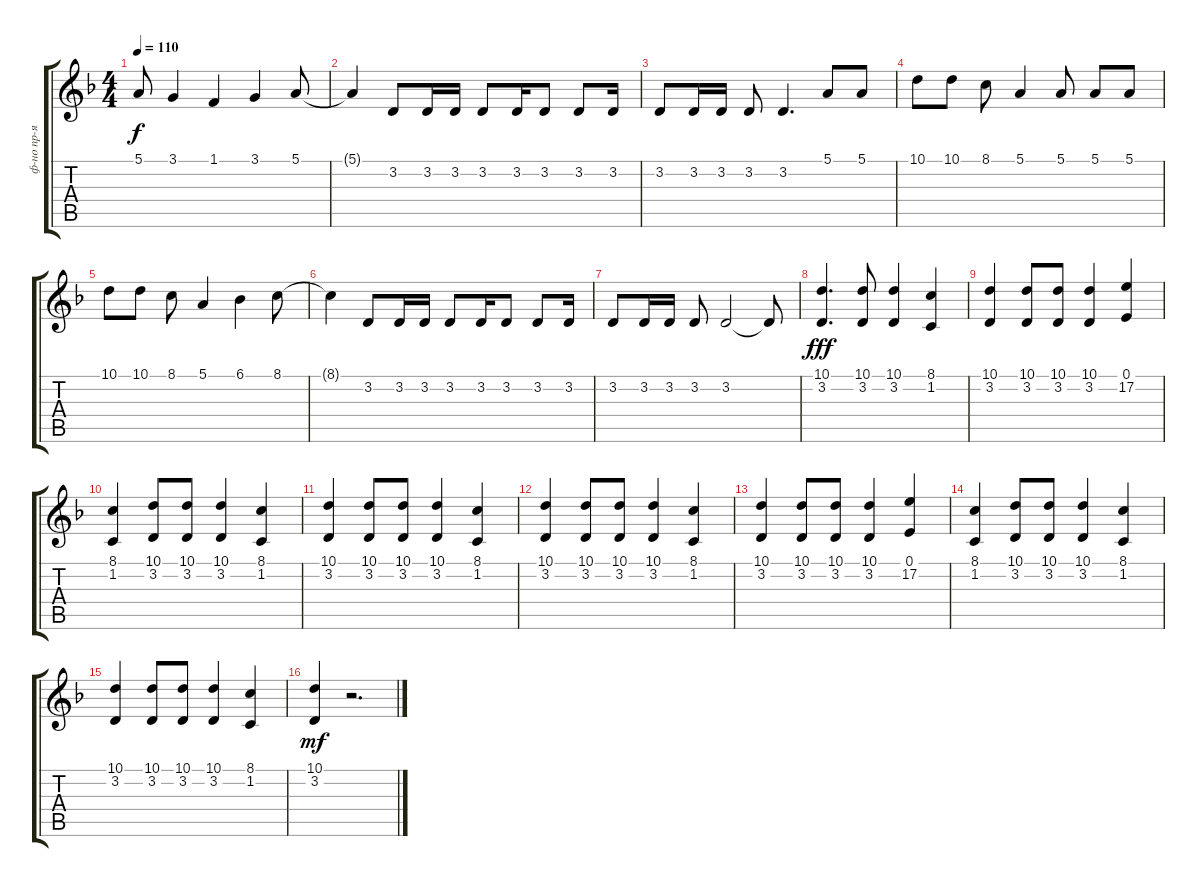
\track ("ф-но пр-я р" "ф-но пр-я ") {instrument acousticgrandpiano}
\staff {score tabs}
\tuning (E4 B3 G3 D3 A2 E2) {hide}
\ts (4 4)
\tempo 110
\clef g2
\ks f
5.1.8{dy f} 3.1.4 1.1.4 3.1.4 5.1.8 |
5.1{t}.4 3.2.8 3.2.16 3.2.16 3.2.8 3.2.16 3.2.8 3.2.8 3.2.16 |
3.2.8 3.2.16 3.2.16 3.2.8 3.2.4{d} 5.1.8 5.1.8 |
10.1.8 10.1.8 8.1.8 5.1.4 5.1.8 5.1.8 5.1.8 |
10.1.8 10.1.8 8.1.8 5.1.4 6.1.4 8.1.8 |
8.1{t}.4 3.2.8 3.2.16 3.2.16 3.2.8 3.2.16 3.2.8 3.2.8 3.2.16 |
3.2.8 3.2.16 3.2.16 3.2.8 3.2.2 3.2{t}.8 |
(10.1 3.2).4{d dy fff} (10.1 3.2).8 (10.1 3.2).4 (8.1 1.2).4 |
(10.1 3.2).4 (10.1 3.2).8 (10.1 3.2).8 (10.1 3.2).4 (0.1 17.2).4 |
(8.1 1.2).4 (10.1 3.2).8 (10.1 3.2).8 (10.1 3.2).4 (8.1 1.2).4 |
(10.1 3.2).4 (10.1 3.2).8 (10.1 3.2).8 (10.1 3.2).4 (8.1 1.2).4 |
(10.1 3.2).4 (10.1 3.2).8 (10.1 3.2).8 (10.1 3.2).4 (8.1 1.2).4 |
(10.1 3.2).4 (10.1 3.2).8 (10.1 3.2).8 (10.1 3.2).4 (0.1 17.2).4 |
(8.1 1.2).4 (10.1 3.2).8 (10.1 3.2).8 (10.1 3.2).4 (8.1 1.2).4 |
(10.1 3.2).4 (10.1 3.2).8 (10.1 3.2).8 (10.1 3.2).4 (8.1 1.2).4 |
(10.1 3.2).4{dy mf} r.2{d}
